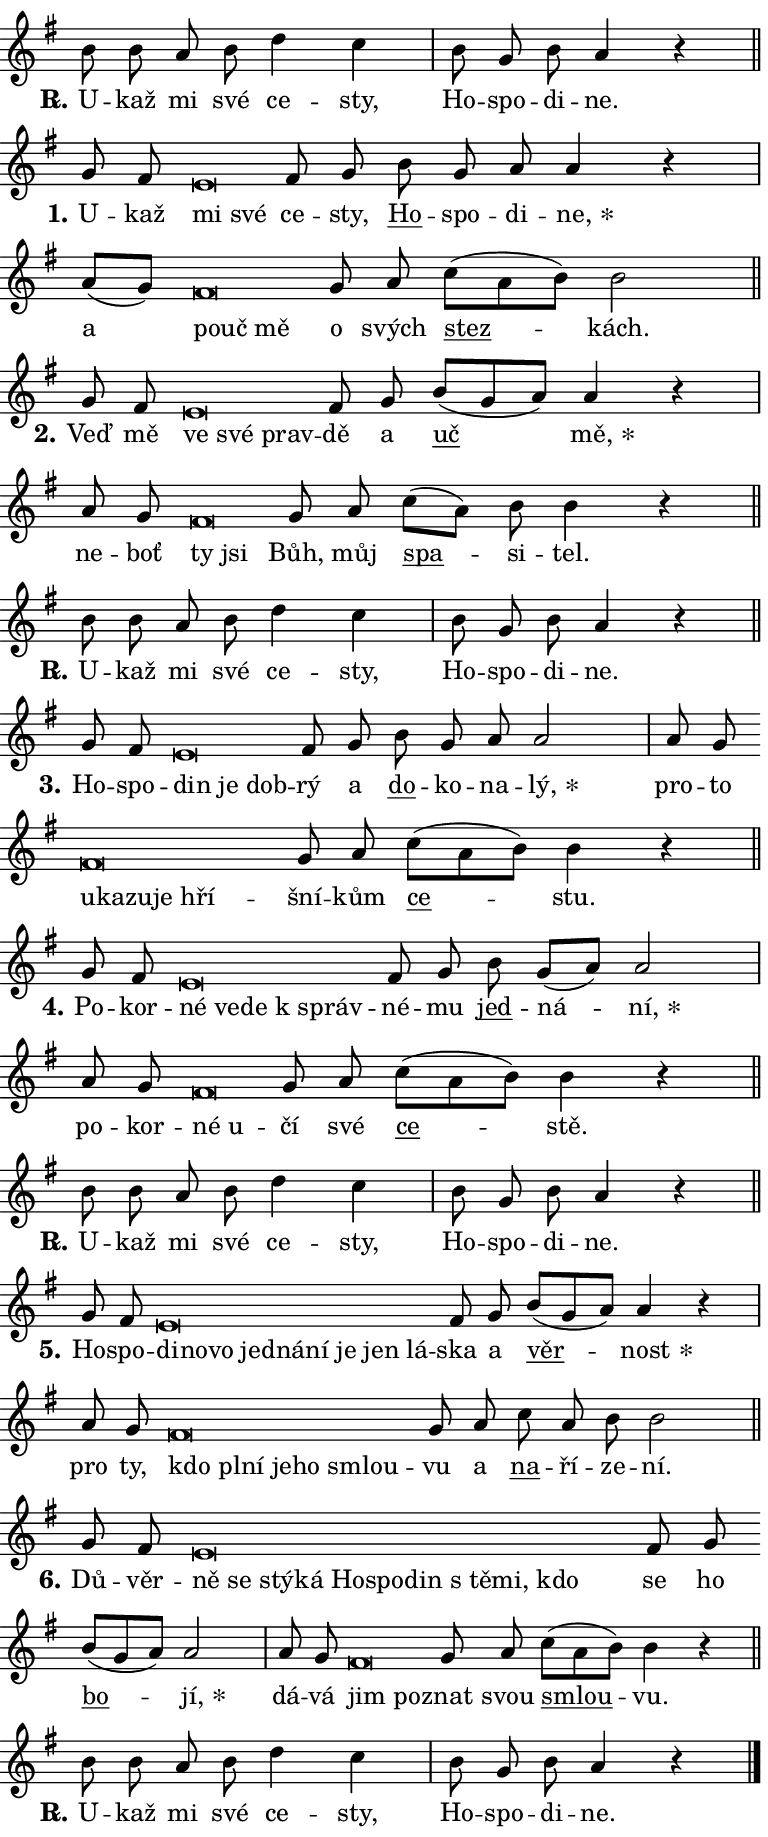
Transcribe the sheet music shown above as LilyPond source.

\version "2.24.0"
\header { tagline = "" }
\paper {
  indent = 0\cm
  top-margin = 0\cm
  right-margin = 0.13\cm % to fit lyric hyphens
  bottom-margin = 0\cm
  left-margin = 0\cm
  paper-width = 13\cm
  page-breaking = #ly:one-page-breaking
  system-system-spacing.basic-distance = #11
  score-system-spacing.basic-distance = #11
  ragged-last = ##f
}


%% Author: Thomas Morley
%% https://lists.gnu.org/archive/html/lilypond-user/2020-05/msg00002.html
#(define (line-position grob)
"Returns position of @var[grob} in current system:
   @code{'start}, if at first time-step
   @code{'end}, if at last time-step
   @code{'middle} otherwise
"
  (let* ((col (ly:item-get-column grob))
         (ln (ly:grob-object col 'left-neighbor))
         (rn (ly:grob-object col 'right-neighbor))
         (col-to-check-left (if (ly:grob? ln) ln col))
         (col-to-check-right (if (ly:grob? rn) rn col))
         (break-dir-left
           (and
             (ly:grob-property col-to-check-left 'non-musical #f)
             (ly:item-break-dir col-to-check-left)))
         (break-dir-right
           (and
             (ly:grob-property col-to-check-right 'non-musical #f)
             (ly:item-break-dir col-to-check-right))))
        (cond ((eqv? 1 break-dir-left) 'start)
              ((eqv? -1 break-dir-right) 'end)
              (else 'middle))))

#(define (tranparent-at-line-position vctor)
  (lambda (grob)
  "Relying on @code{line-position} select the relevant enry from @var{vctor}.
Used to determine transparency,"
    (case (line-position grob)
      ((end) (not (vector-ref vctor 0)))
      ((middle) (not (vector-ref vctor 1)))
      ((start) (not (vector-ref vctor 2))))))

noteHeadBreakVisibility =
#(define-music-function (break-visibility)(vector?)
"Makes @code{NoteHead}s transparent relying on @var{break-visibility}"
#{
  \override NoteHead.transparent =
    #(tranparent-at-line-position break-visibility)
#})

#(define delete-ledgers-for-transparent-note-heads
  (lambda (grob)
    "Reads whether a @code{NoteHead} is transparent.
If so this @code{NoteHead} is removed from @code{'note-heads} from
@var{grob}, which is supposed to be @code{LedgerLineSpanner}.
As a result ledgers are not printed for this @code{NoteHead}"
    (let* ((nhds-array (ly:grob-object grob 'note-heads))
           (nhds-list
             (if (ly:grob-array? nhds-array)
                 (ly:grob-array->list nhds-array)
                 '()))
           ;; Relies on the transparent-property being done before
           ;; Staff.LedgerLineSpanner.after-line-breaking is executed.
           ;; This is fragile ...
           (to-keep
             (remove
               (lambda (nhd)
                 (ly:grob-property nhd 'transparent #f))
               nhds-list)))
      ;; TODO find a better method to iterate over grob-arrays, similiar
      ;; to filter/remove etc for lists
      ;; For now rebuilt from scratch
      (set! (ly:grob-object grob 'note-heads)  '())
      (for-each
        (lambda (nhd)
          (ly:pointer-group-interface::add-grob grob 'note-heads nhd))
        to-keep))))

squashNotes = {
  \override NoteHead.X-extent = #'(-0.2 . 0.2)
  \override NoteHead.Y-extent = #'(-0.75 . 0)
  \override NoteHead.stencil =
    #(lambda (grob)
       (let ((pos (ly:grob-property grob 'staff-position)))
         (begin
           (if (< pos -7) (display "ERROR: Lower brevis then expected\n") (display ""))
           (if (<= pos -6) ly:text-interface::print ly:note-head::print))))
}
unSquashNotes = {
  \revert NoteHead.X-extent
  \revert NoteHead.Y-extent
  \revert NoteHead.stencil
}

hideNotes = \noteHeadBreakVisibility #begin-of-line-visible
unHideNotes = \noteHeadBreakVisibility #all-visible

% work-around for resetting accidentals
% https://lilypond.org/doc/v2.23/Documentation/notation/displaying-rhythms#unmetered-music
cadenzaMeasure = {
  \cadenzaOff
  \partial 1024 s1024
  \cadenzaOn
}

#(define-markup-command (accent layout props text) (markup?)
  "Underline accented syllable"
  (interpret-markup layout props
    #{\markup \override #'(offset . 4.3) \underline { #text }#}))

responsum = \markup \concat {
  "R" \hspace #-1.05 \path #0.1 #'((moveto 0 0.07) (lineto 0.9 0.8)) \hspace #0.05 "."
}

spaceSize = #0.6828661417322834 % exact space size for TeX Gyre Schola

\layout {
  \context {
    \Staff
    \remove "Time_signature_engraver"
    \override LedgerLineSpanner.after-line-breaking = #delete-ledgers-for-transparent-note-heads
  }
  \context {
    \Lyrics {
      \override LyricSpace.minimum-distance = \spaceSize
      \override LyricText.font-name = #"TeX Gyre Schola"
      \override LyricText.font-size = 1
      \override StanzaNumber.font-name = #"TeX Gyre Schola Bold"
      \override StanzaNumber.font-size = 1
    }
  }
  \context {
    \Score 
    \override NoteHead.text =
      #(lambda (grob) 
        (let ((pos (ly:grob-property grob 'staff-position)))
          #{\markup {
            \combine
              \halign #-0.55 \raise #(if (= pos -6) 0 0.5) \override #'(thickness . 2) \draw-line #'(3.2 . 0)
              \musicglyph "noteheads.sM1"
          }#}))
  }
}

% magnetic-lyrics.ily
%
%   written by
%     Jean Abou Samra <jean@abou-samra.fr>
%     Werner Lemberg <wl@gnu.org>
%
%   adapted by
%     Jiri Hon <jiri.hon@gmail.com>
%
% Version 2022-Apr-15

% https://www.mail-archive.com/lilypond-user@gnu.org/msg149350.html

#(define (Left_hyphen_pointer_engraver context)
   "Collect syllable-hyphen-syllable occurrences in lyrics and store
them in properties.  This engraver only looks to the left.  For
example, if the lyrics input is @code{foo -- bar}, it does the
following.

@itemize @bullet
@item
Set the @code{text} property of the @code{LyricHyphen} grob between
@q{foo} and @q{bar} to @code{foo}.

@item
Set the @code{left-hyphen} property of the @code{LyricText} grob with
text @q{foo} to the @code{LyricHyphen} grob between @q{foo} and
@q{bar}.
@end itemize

Use this auxiliary engraver in combination with the
@code{lyric-@/text::@/apply-@/magnetic-@/offset!} hook."
   (let ((hyphen #f)
         (text #f))
     (make-engraver
      (acknowledgers
       ((lyric-syllable-interface engraver grob source-engraver)
        (set! text grob)))
      (end-acknowledgers
       ((lyric-hyphen-interface engraver grob source-engraver)
        ;(when (not (grob::has-interface grob 'lyric-space-interface))
          (set! hyphen grob)));)
      ((stop-translation-timestep engraver)
       (when (and text hyphen)
         (ly:grob-set-object! text 'left-hyphen hyphen))
       (set! text #f)
       (set! hyphen #f)))))

#(define (lyric-text::apply-magnetic-offset! grob)
   "If the space between two syllables is less than the value in
property @code{LyricText@/.details@/.squash-threshold}, move the right
syllable to the left so that it gets concatenated with the left
syllable.

Use this function as a hook for
@code{LyricText@/.after-@/line-@/breaking} if the
@code{Left_@/hyphen_@/pointer_@/engraver} is active."
   (let ((hyphen (ly:grob-object grob 'left-hyphen #f)))
     (when hyphen
       (let ((left-text (ly:spanner-bound hyphen LEFT)))
         (when (grob::has-interface left-text 'lyric-syllable-interface)
           (let* ((common (ly:grob-common-refpoint grob left-text X))
                  (this-x-ext (ly:grob-extent grob common X))
                  (left-x-ext
                   (begin
                     ;; Trigger magnetism for left-text.
                     (ly:grob-property left-text 'after-line-breaking)
                     (ly:grob-extent left-text common X)))
                  ;; `delta` is the gap width between two syllables.
                  (delta (- (interval-start this-x-ext)
                            (interval-end left-x-ext)))
                  (details (ly:grob-property grob 'details))
                  (threshold (assoc-get 'squash-threshold details 0.2)))
             (when (< delta threshold)
               (let* (;; We have to manipulate the input text so that
                      ;; ligatures crossing syllable boundaries are not
                      ;; disabled.  For languages based on the Latin
                      ;; script this is essentially a beautification.
                      ;; However, for non-Western scripts it can be a
                      ;; necessity.
                      (lt (ly:grob-property left-text 'text))
                      (rt (ly:grob-property grob 'text))
                      (is-space (grob::has-interface hyphen 'lyric-space-interface))
                      (space (if is-space " " ""))
                      (extra-delta (if is-space spaceSize 0))
                      ;; Append new syllable.
                      (ltrt-space (if (and (string? lt) (string? rt))
                                (string-append lt space rt)
                                (make-concat-markup (list lt space rt))))
                      ;; Right-align `ltrt` to the right side.
                      (ltrt-space-markup (grob-interpret-markup
                               grob
                               (make-translate-markup
                                (cons (interval-length this-x-ext) 0)
                                (make-right-align-markup ltrt-space)))))
                 (begin
                   ;; Don't print `left-text`.
                   (ly:grob-set-property! left-text 'stencil #f)
                   ;; Set text and stencil (which holds all collected
                   ;; syllables so far) and shift it to the left.
                   (ly:grob-set-property! grob 'text ltrt-space)
                   (ly:grob-set-property! grob 'stencil ltrt-space-markup)
                   (ly:grob-translate-axis! grob (- (- delta extra-delta)) X))))))))))


#(define (lyric-hyphen::displace-bounds-first grob)
   ;; Make very sure this callback isn't triggered too early.
   (let ((left (ly:spanner-bound grob LEFT))
         (right (ly:spanner-bound grob RIGHT)))
     (ly:grob-property left 'after-line-breaking)
     (ly:grob-property right 'after-line-breaking)
     (ly:lyric-hyphen::print grob)))

squashThreshold = #0.4

\layout {
  \context {
    \Lyrics
    \consists #Left_hyphen_pointer_engraver
    \override LyricText.after-line-breaking =
      #lyric-text::apply-magnetic-offset!
    \override LyricHyphen.stencil = #lyric-hyphen::displace-bounds-first
    \override LyricText.details.squash-threshold = \squashThreshold
    \override LyricHyphen.minimum-distance = 0
    \override LyricHyphen.minimum-length = \squashThreshold
  }
}

squashText = \override LyricText.details.squash-threshold = 9999
unSquashText = \override LyricText.details.squash-threshold = \squashThreshold

leftText = \override LyricText.self-alignment-X = #LEFT
unLeftText = \revert LyricText.self-alignment-X

starOffset = #(lambda (grob) 
                (let ((x_offset (ly:self-alignment-interface::aligned-on-x-parent grob)))
                  (if (= x_offset 0) 0 (+ x_offset 1.2))))

star = #(define-music-function (syllable)(string?)
"Append star separator at the end of a syllable"
#{
  \once \override LyricText.X-offset = #starOffset
  \lyricmode { \markup {
    #syllable
    \override #'((font-name . "TeX Gyre Schola Bold")) \hspace #0.2 \lower #0.65 \larger "*"
  } }
#})

starAccent = #(define-music-function (syllable)(string?)
"Append star separator at the end of a syllable and make accent"
#{
  \once \override LyricText.X-offset = #starOffset
  \lyricmode { \markup {
    \accent #syllable
    \override #'((font-name . "TeX Gyre Schola Bold")) \hspace #0.2 \lower #0.65 \larger "*"
  } }
#})

breath = #(define-music-function (syllable)(string?)
"Append breathing indicator at the end of a syllable"
#{
  \lyricmode { \markup { #syllable "+" } }
#})

optionalBreath = #(define-music-function (syllable)(string?)
"Append optional breathing indicator at the end of a syllable"
#{
  \lyricmode { \markup { #syllable "(+)" } }
#})


\score {
    <<
        \new Voice = "melody" { \cadenzaOn \key g \major \relative { b'8 b a b d4 c \cadenzaMeasure \bar "|" b8 g b a4 r \cadenzaMeasure \bar "||" \break } }
        \new Lyrics \lyricsto "melody" { \lyricmode { \set stanza = \responsum
U -- kaž mi své ce -- sty, Ho -- spo -- di -- ne. } }
    >>
    \layout {}
}

\score {
    <<
        \new Voice = "melody" { \cadenzaOn \key g \major \relative { g'8 fis \bar "" \squashNotes e\breve*1/16 \hideNotes \breve*1/16 \bar "" \unHideNotes \unSquashNotes fis8 g \bar "" b g a a4 r \cadenzaMeasure \bar "|" a8[( g)] \bar "" \squashNotes fis\breve*1/16 \hideNotes \breve*1/16 \breve*1/16 \bar "" \unHideNotes \unSquashNotes g8 a \bar "" c[( a b)] b2 \cadenzaMeasure \bar "||" \break } }
        \new Lyrics \lyricsto "melody" { \lyricmode { \set stanza = "1."
U -- kaž \leftText mi \squashText své \unLeftText \unSquashText ce -- sty, \markup \accent Ho -- spo -- di -- \star ne, a \leftText po -- \squashText uč mě \unLeftText \unSquashText o svých \markup \accent stez -- kách. } }
    >>
    \layout {}
}

\score {
    <<
        \new Voice = "melody" { \cadenzaOn \key g \major \relative { g'8 fis \bar "" \squashNotes e\breve*1/16 \hideNotes \breve*1/16 \breve*1/16 \bar "" \unHideNotes \unSquashNotes fis8 g \bar "" b[( g a)] a4 r \cadenzaMeasure \bar "|" a8 g \bar "" \squashNotes fis\breve*1/16 \hideNotes \breve*1/16 \bar "" \unHideNotes \unSquashNotes g8 a \bar "" c[( a)] b b4 r \cadenzaMeasure \bar "||" \break } }
        \new Lyrics \lyricsto "melody" { \lyricmode { \set stanza = "2."
Veď mě \leftText ve \squashText své prav -- \unLeftText \unSquashText dě a \markup \accent uč \star mě, ne -- boť \leftText ty \squashText jsi \unLeftText \unSquashText Bůh, můj \markup \accent spa -- si -- tel. } }
    >>
    \layout {}
}

\score {
    <<
        \new Voice = "melody" { \cadenzaOn \key g \major \relative { b'8 b a b d4 c \cadenzaMeasure \bar "|" b8 g b a4 r \cadenzaMeasure \bar "||" \break } }
        \new Lyrics \lyricsto "melody" { \lyricmode { \set stanza = \responsum
U -- kaž mi své ce -- sty, Ho -- spo -- di -- ne. } }
    >>
    \layout {}
}

\score {
    <<
        \new Voice = "melody" { \cadenzaOn \key g \major \relative { g'8 fis \bar "" \squashNotes e\breve*1/16 \hideNotes \breve*1/16 \breve*1/16 \bar "" \unHideNotes \unSquashNotes fis8 g \bar "" b g a a2 \cadenzaMeasure \bar "|" a8 g \bar "" \squashNotes fis\breve*1/16 \hideNotes \breve*1/16 \bar "" \breve*1/16 \bar "" \breve*1/16 \breve*1/16 \bar "" \unHideNotes \unSquashNotes g8 a \bar "" c[( a b)] b4 r \cadenzaMeasure \bar "||" \break } }
        \new Lyrics \lyricsto "melody" { \lyricmode { \set stanza = "3."
Ho -- spo -- \leftText din \squashText je dob -- \unLeftText \unSquashText rý a \markup \accent do -- ko -- na -- \star lý, pro -- to \leftText u -- \squashText ka -- zu -- je hří -- \unLeftText \unSquashText šní -- kům \markup \accent ce -- stu. } }
    >>
    \layout {}
}

\score {
    <<
        \new Voice = "melody" { \cadenzaOn \key g \major \relative { g'8 fis \bar "" \squashNotes e\breve*1/16 \hideNotes \breve*1/16 \bar "" \breve*1/16 \breve*1/16 \bar "" \unHideNotes \unSquashNotes fis8 g \bar "" b g[( a)] a2 \cadenzaMeasure \bar "|" a8 g \bar "" \squashNotes fis\breve*1/16 \hideNotes \breve*1/16 \bar "" \unHideNotes \unSquashNotes g8 a \bar "" c[( a b)] b4 r \cadenzaMeasure \bar "||" \break } }
        \new Lyrics \lyricsto "melody" { \lyricmode { \set stanza = "4."
Po -- kor -- \leftText né \squashText ve -- de "k správ" -- \unLeftText \unSquashText né -- mu \markup \accent jed -- ná -- \star ní, po -- kor -- \leftText né \squashText u -- \unLeftText \unSquashText čí své \markup \accent ce -- stě. } }
    >>
    \layout {}
}

\score {
    <<
        \new Voice = "melody" { \cadenzaOn \key g \major \relative { b'8 b a b d4 c \cadenzaMeasure \bar "|" b8 g b a4 r \cadenzaMeasure \bar "||" \break } }
        \new Lyrics \lyricsto "melody" { \lyricmode { \set stanza = \responsum
U -- kaž mi své ce -- sty, Ho -- spo -- di -- ne. } }
    >>
    \layout {}
}

\score {
    <<
        \new Voice = "melody" { \cadenzaOn \key g \major \relative { g'8 fis \bar "" \squashNotes e\breve*1/16 \hideNotes \breve*1/16 \bar "" \breve*1/16 \bar "" \breve*1/16 \bar "" \breve*1/16 \bar "" \breve*1/16 \bar "" \breve*1/16 \bar "" \breve*1/16 \breve*1/16 \bar "" \unHideNotes \unSquashNotes fis8 g \bar "" b[( g a)] a4 r \cadenzaMeasure \bar "|" a8 g \bar "" \squashNotes fis\breve*1/16 \hideNotes \breve*1/16 \bar "" \breve*1/16 \bar "" \breve*1/16 \bar "" \breve*1/16 \breve*1/16 \bar "" \unHideNotes \unSquashNotes g8 a \bar "" c a b b2 \cadenzaMeasure \bar "||" \break } }
        \new Lyrics \lyricsto "melody" { \lyricmode { \set stanza = "5."
Ho -- spo -- \leftText di -- \squashText no -- vo jed -- ná -- ní je jen lá -- \unLeftText \unSquashText ska a \markup \accent věr -- \star nost pro ty, \leftText kdo \squashText pl -- ní je -- ho smlou -- \unLeftText \unSquashText vu a \markup \accent na -- ří -- ze -- ní. } }
    >>
    \layout {}
}

\score {
    <<
        \new Voice = "melody" { \cadenzaOn \key g \major \relative { g'8 fis \bar "" \squashNotes e\breve*1/16 \hideNotes \breve*1/16 \bar "" \breve*1/16 \bar "" \breve*1/16 \bar "" \breve*1/16 \bar "" \breve*1/16 \bar "" \breve*1/16 \bar "" \breve*1/16 \bar "" \breve*1/16 \breve*1/16 \bar "" \unHideNotes \unSquashNotes fis8 g \bar "" b[( g a)] a2 \cadenzaMeasure \bar "|" a8 g \bar "" \squashNotes fis\breve*1/16 \hideNotes \breve*1/16 \bar "" \unHideNotes \unSquashNotes g8 a \bar "" c[( a b)] b4 r \cadenzaMeasure \bar "||" \break } }
        \new Lyrics \lyricsto "melody" { \lyricmode { \set stanza = "6."
Dů -- věr -- \leftText ně \squashText se stý -- ká Ho -- spo -- din "s tě" -- mi, kdo \unLeftText \unSquashText se ho \markup \accent bo -- \star jí, dá -- vá \leftText jim \squashText po -- \unLeftText \unSquashText znat svou \markup \accent smlou -- vu. } }
    >>
    \layout {}
}

\score {
    <<
        \new Voice = "melody" { \cadenzaOn \key g \major \relative { b'8 b a b d4 c \cadenzaMeasure \bar "|" b8 g b a4 r \cadenzaMeasure \bar "||" \break } \bar "|." }
        \new Lyrics \lyricsto "melody" { \lyricmode { \set stanza = \responsum
U -- kaž mi své ce -- sty, Ho -- spo -- di -- ne. } }
    >>
    \layout {}
}
